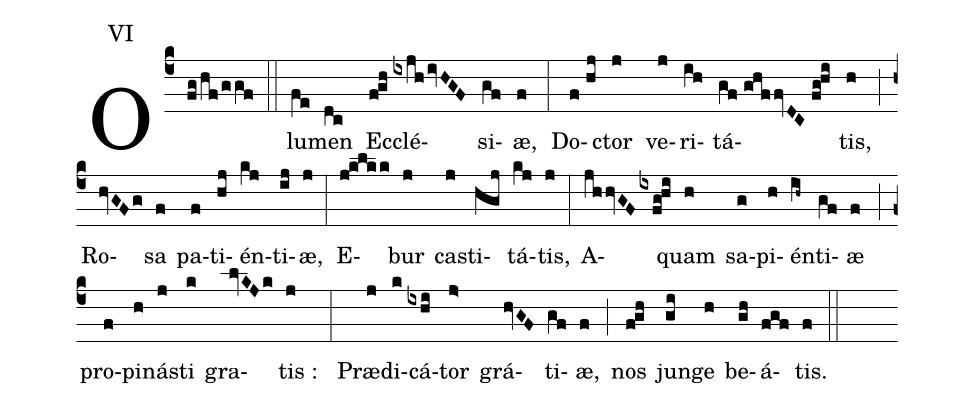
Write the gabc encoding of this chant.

annotation: VI;
%%
(c4)O(fg/hf/ggf) (::) lu(fe)men(dc) Ec(f!gh)clé(ixjh/ivHGF)si(gf)æ,(f) (:)
Do(f//hj)ctor(j) ve(j)ri(ih)tá(gf//ghf/fvDC//fg!hi)tis,(h) (;) Ro(hvGFg)sa(f) pa(f)ti(hj)én(kj)ti(ij)æ,(j) (:) E(j!klkk)bur(j) ca(j)sti(hgj)tá(kj)tis,(j) (:)
A(jhhvGFixfg!hi)quam(h) sa(g)pi(h)én(ih~)ti(gf)æ(f) (;) pro(f)pi(h)ná(j)sti(k) gra(lvKJk)tis : (j) (:)
Præ(j)di(k)cá(ixhi)tor(j>) grá(hvGF)ti(gf)æ,(f) (;) nos(f!gh) jun(gi)ge(h) be(gh)á(fgf)tis.(f) (::)
